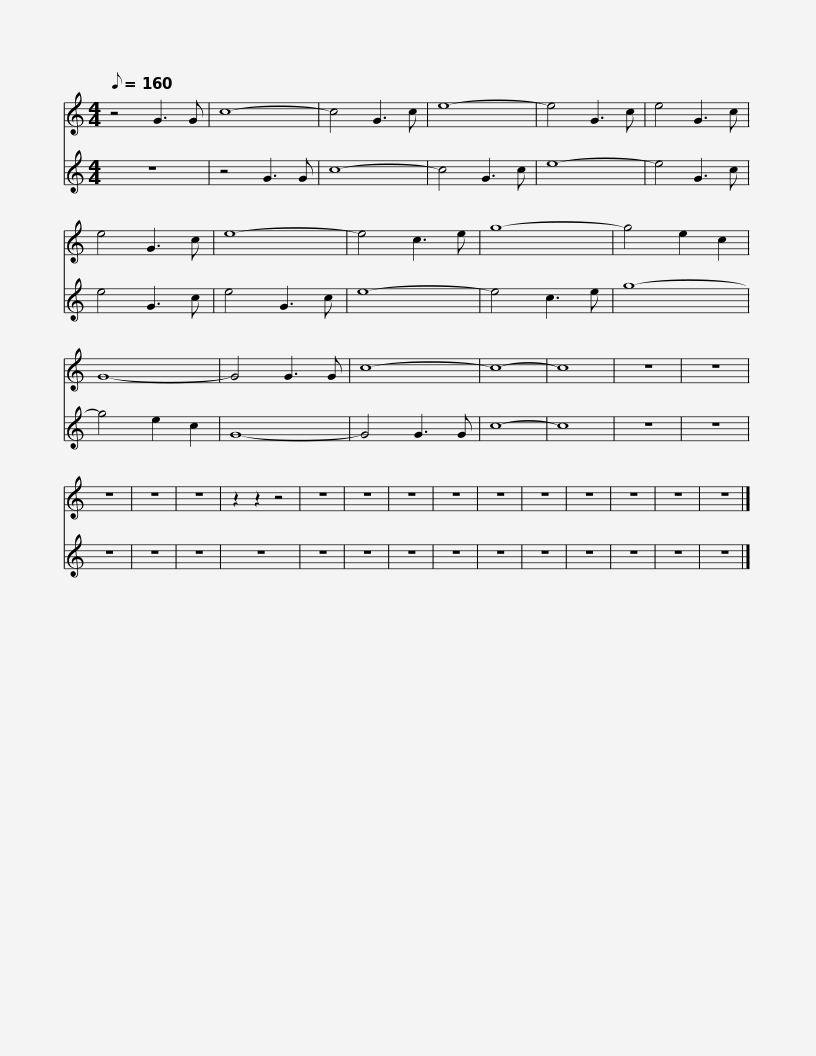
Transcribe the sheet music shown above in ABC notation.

X:1
%%score 1 2
L:1/8
Q:1/8=160
M:4/4
I:linebreak $
K:none
V:1 treble transpose=-2
V:2 treble transpose=-2
V:1
[K:C] z4 G3 G | c8- | c4 G3 c | e8- | e4 G3 c | %5
 e4 G3 c | e4 G3 c | e8- | e4 c3 e |$ g8- | %10
 g4 e2 c2 | G8- | G4 G3 G | c8- | c8- | %15
 c8 | z8 | z8 | z8 | z8 | %20
 z8 | z2 z2 z4 |$ z8 | z8 | z8 | %25
 z8 | z8 | z8 | z8 | z8 | %30
 z8 | z8 |] %32
V:2
[K:C] z8 | z4 G3 G | c8- | c4 G3 c | e8- | %5
 e4 G3 c | e4 G3 c | e4 G3 c | e8- |$ e4 c3 e | %10
 g8- | g4 e2 c2 | G8- | G4 G3 G | c8- | %15
 c8 | z8 | z8 | z8 | z8 | %20
 z8 | z8 |$ z8 | z8 | z8 | %25
 z8 | z8 | z8 | z8 | z8 | %30
 z8 | z8 |] %32
